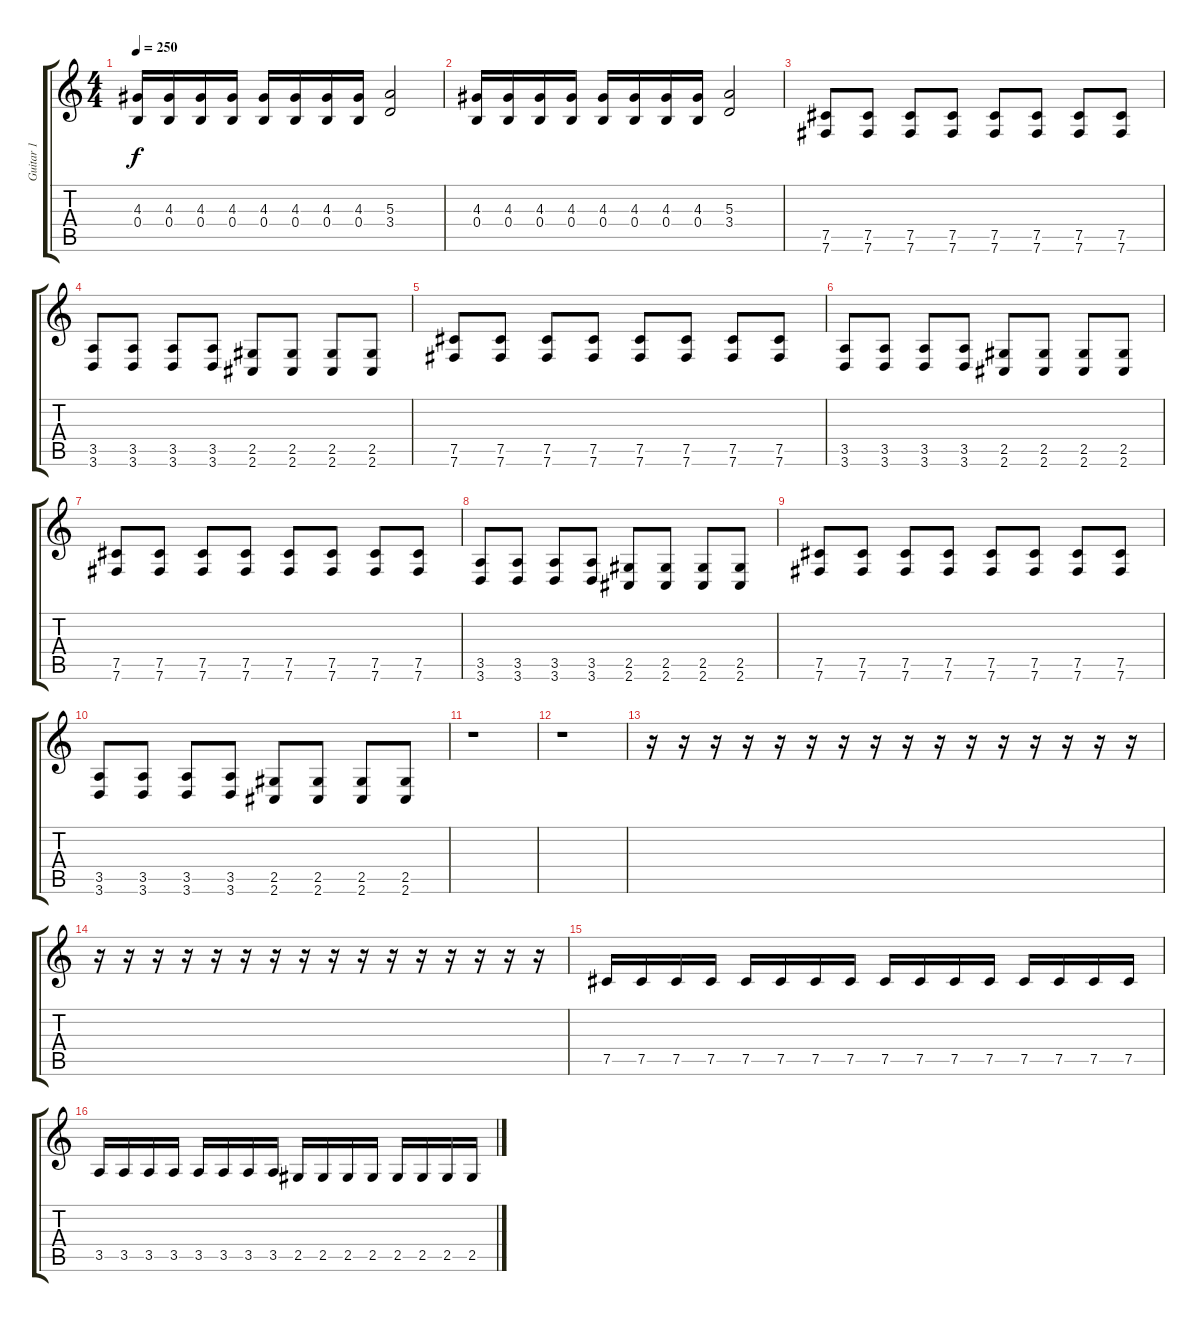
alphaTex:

\track ("Guitar 1" "Guitar 1") {instrument distortionguitar}
\staff {score tabs}
\tuning (Db4 Ab3 E3 B2 Gb2 B1) {hide}
\ts (4 4)
\tempo 250
\clef g2
\ks c
(4.3 0.4).16{dy f} (4.3 0.4).16 (4.3 0.4).16 (4.3 0.4).16 (4.3 0.4).16 (4.3 0.4).16 (4.3 0.4).16 (4.3 0.4).16 (5.3 3.4).2 |
(4.3 0.4).16 (4.3 0.4).16 (4.3 0.4).16 (4.3 0.4).16 (4.3 0.4).16 (4.3 0.4).16 (4.3 0.4).16 (4.3 0.4).16 (5.3 3.4).2 |
(7.5 7.6).8 (7.5 7.6).8 (7.5 7.6).8 (7.5 7.6).8 (7.5 7.6).8 (7.5 7.6).8 (7.5 7.6).8 (7.5 7.6).8 |
(3.5 3.6).8 (3.5 3.6).8 (3.5 3.6).8 (3.5 3.6).8 (2.5 2.6).8 (2.5 2.6).8 (2.5 2.6).8 (2.5 2.6).8 |
(7.5 7.6).8 (7.5 7.6).8 (7.5 7.6).8 (7.5 7.6).8 (7.5 7.6).8 (7.5 7.6).8 (7.5 7.6).8 (7.5 7.6).8 |
(3.5 3.6).8 (3.5 3.6).8 (3.5 3.6).8 (3.5 3.6).8 (2.5 2.6).8 (2.5 2.6).8 (2.5 2.6).8 (2.5 2.6).8 |
(7.5 7.6).8 (7.5 7.6).8 (7.5 7.6).8 (7.5 7.6).8 (7.5 7.6).8 (7.5 7.6).8 (7.5 7.6).8 (7.5 7.6).8 |
(3.5 3.6).8 (3.5 3.6).8 (3.5 3.6).8 (3.5 3.6).8 (2.5 2.6).8 (2.5 2.6).8 (2.5 2.6).8 (2.5 2.6).8 |
(7.5 7.6).8 (7.5 7.6).8 (7.5 7.6).8 (7.5 7.6).8 (7.5 7.6).8 (7.5 7.6).8 (7.5 7.6).8 (7.5 7.6).8 |
(3.5 3.6).8 (3.5 3.6).8 (3.5 3.6).8 (3.5 3.6).8 (2.5 2.6).8 (2.5 2.6).8 (2.5 2.6).8 (2.5 2.6).8 |
r.1 |
r.1 |
r.16 r.16 r.16 r.16 r.16 r.16 r.16 r.16 r.16 r.16 r.16 r.16 r.16 r.16 r.16 r.16 |
r.16 r.16 r.16 r.16 r.16 r.16 r.16 r.16 r.16 r.16 r.16 r.16 r.16 r.16 r.16 r.16 |
7.5.16 7.5.16 7.5.16 7.5.16 7.5.16 7.5.16 7.5.16 7.5.16 7.5.16 7.5.16 7.5.16 7.5.16 7.5.16 7.5.16 7.5.16 7.5.16 |
3.5.16 3.5.16 3.5.16 3.5.16 3.5.16 3.5.16 3.5.16 3.5.16 2.5.16 2.5.16 2.5.16 2.5.16 2.5.16 2.5.16 2.5.16 2.5.16
